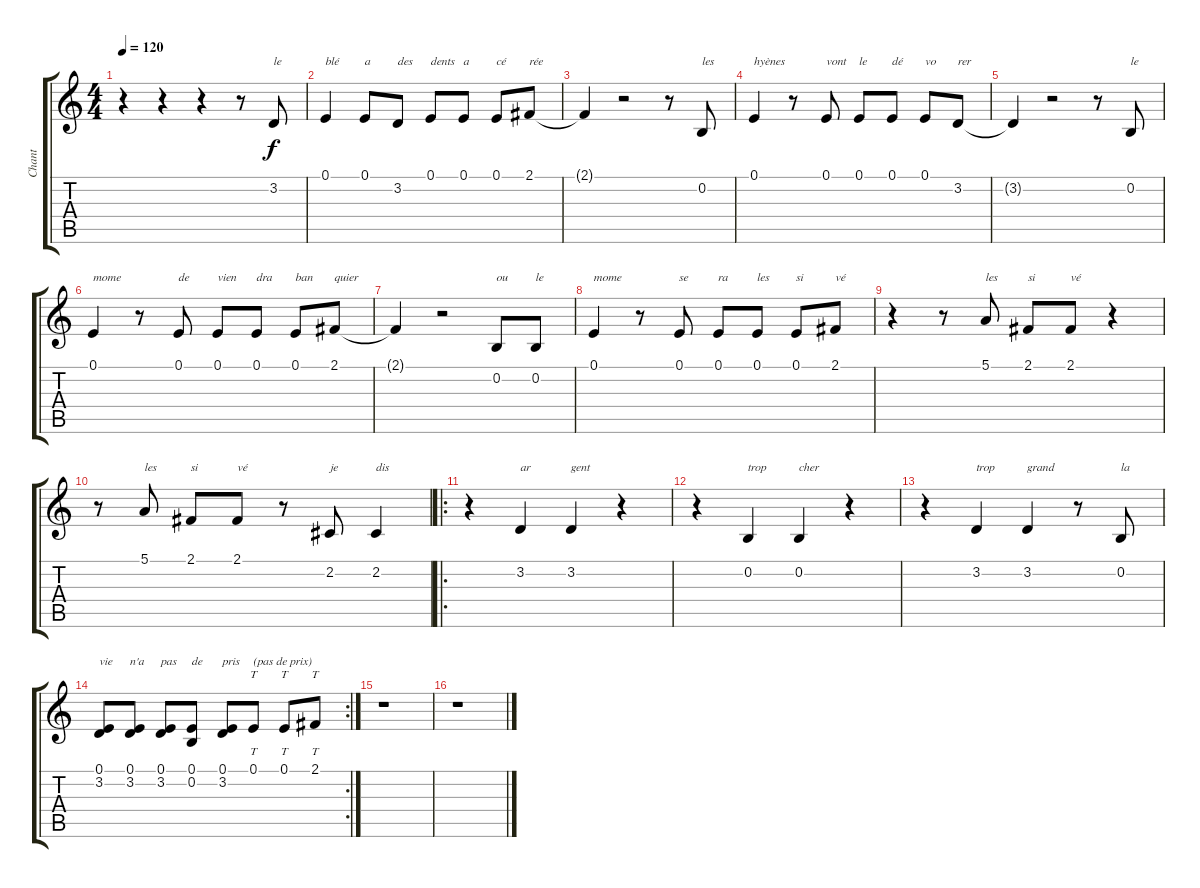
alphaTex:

\track ("Chant" "Chant") {instrument shamisen}
\staff {score tabs}
\tuning (E4 B3 G3 D3 A2 E2) {hide}
\ts (4 4)
\tempo 120
\clef g2
\ks c
r.4{dy f} r.4 r.4 r.8 3.2.8{txt "le"} |
0.1.4{txt "blé"} 0.1.8{txt "a"} 3.2.8{txt "des"} 0.1.8{txt "dents"} 0.1.8{txt "a"} 0.1.8{txt "cé"} 2.1.8{txt "rée"} |
2.1{t}.4 r.2 r.8 0.2.8{txt "les"} |
0.1.4{txt "hyènes"} r.8 0.1.8{txt "vont"} 0.1.8{txt "le"} 0.1.8{txt "dé"} 0.1.8{txt "vo"} 3.2.8{txt "rer"} |
3.2{t}.4 r.2 r.8 0.2.8{txt "le"} |
0.1.4{txt "mome"} r.8 0.1.8{txt "de"} 0.1.8{txt "vien"} 0.1.8{txt "dra"} 0.1.8{txt "ban"} 2.1.8{txt "quier"} |
2.1{t}.4 r.2 0.2.8{txt "ou"} 0.2.8{txt "le"} |
0.1.4{txt "mome"} r.8 0.1.8{txt "se"} 0.1.8{txt "ra"} 0.1.8{txt "les"} 0.1.8{txt "si"} 2.1.8{txt "vé"} |
r.4 r.8 5.1.8{txt "les"} 2.1.8{txt "si"} 2.1.8{txt "vé"} r.4 |
r.8 5.1.8{txt "les"} 2.1.8{txt "si"} 2.1.8{txt "vé"} r.8 2.2.8{txt "je"} 2.2.4{txt "dis"} |
\ro
r.4 3.2.4{txt "ar"} 3.2.4{txt "gent"} r.4 |
r.4 0.2.4{txt "trop"} 0.2.4{txt "cher"} r.4 |
r.4 3.2.4{txt "trop"} 3.2.4{txt "grand"} r.8 0.2.8{txt "la"} |
\rc 2
(0.1 3.2).8{txt "vie"} (0.1 3.2).8{txt "n'a"} (0.1 3.2).8{txt "pas"} (0.1 0.2).8{txt "de"} (0.1 3.2).8{txt "pris"} 0.1.8{tt txt "(pas de prix)"} 0.1.8{tt} 2.1.8{tt} |
r.1 |
r.1
